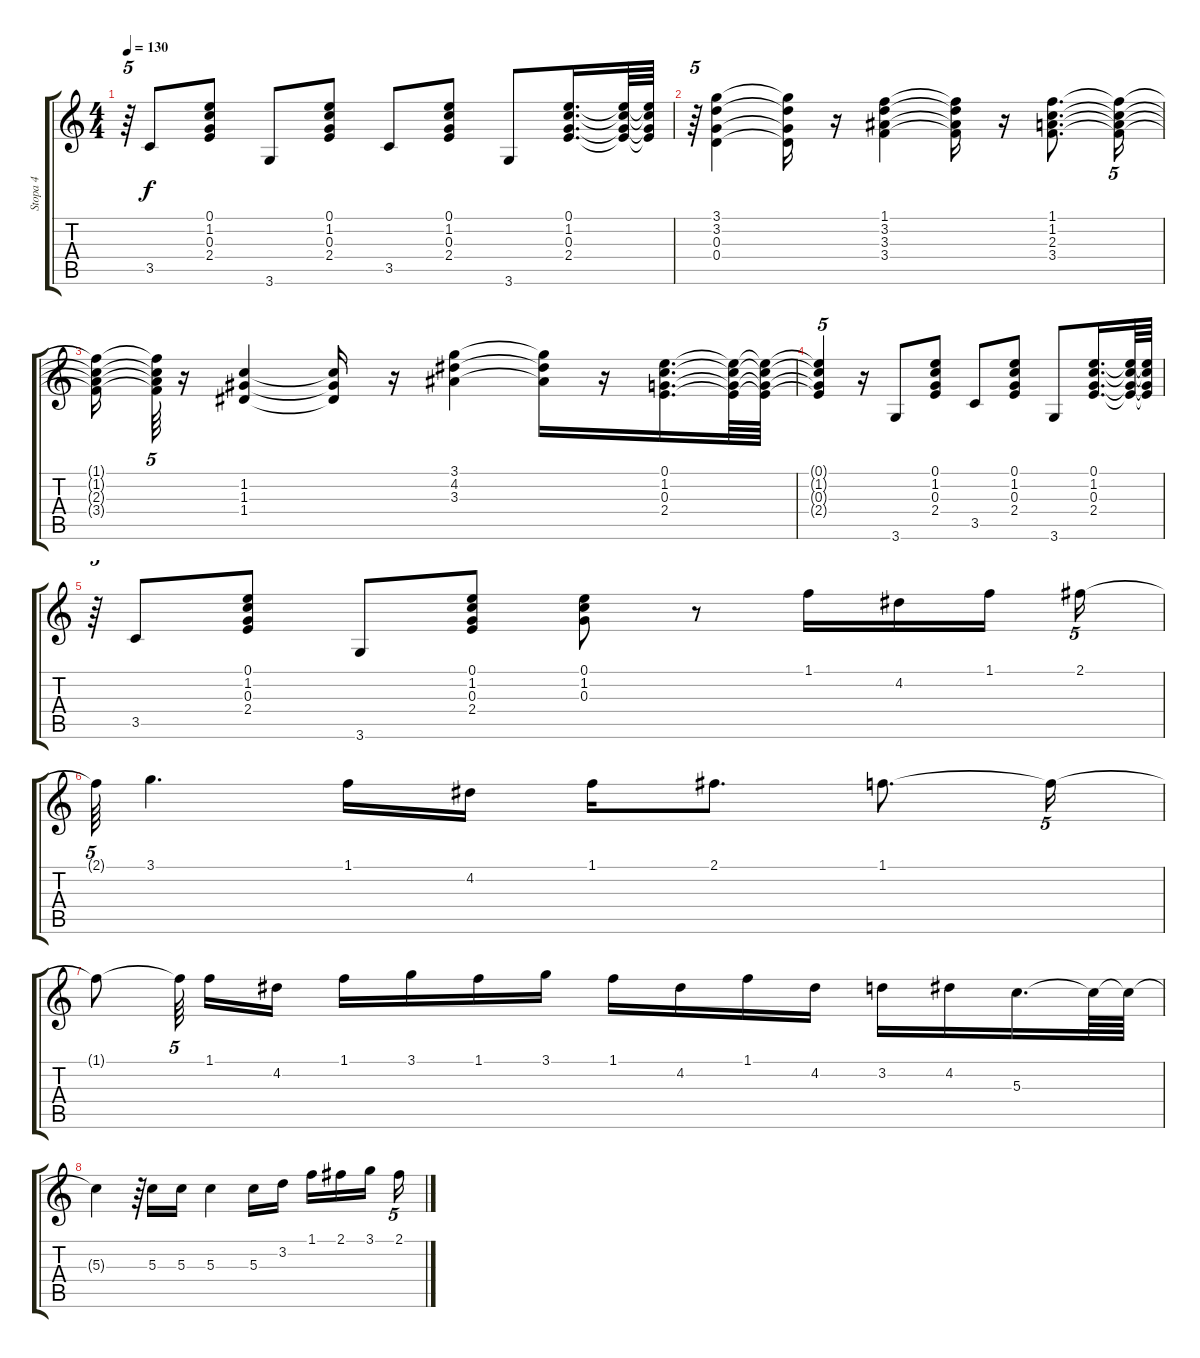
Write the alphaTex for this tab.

\track ("Stopa 4" "Stopa 4") {instrument acousticguitarsteel}
\staff {score tabs}
\tuning (E4 B3 G3 D3 A2 E2) {hide}
\ts (4 4)
\tempo 130
\clef g2
\ks c
r.64{tu (5 4) dy f} 3.5.8 (0.1 1.2 0.3 2.4).8 3.6.8 (0.1 1.2 0.3 2.4).8 3.5.8 (0.1 1.2 0.3 2.4).8 3.6.8 (0.1 1.2 0.3 2.4).16{d} (0.1{t} 1.2{t} 0.3{t} 2.4{t}).64 (0.1{t} 1.2{t} 0.3{t} 2.4{t}).64 |
r.64{tu (5 4)} (3.1 3.2 0.3 0.4).4 (3.1{t} 3.2{t} 0.3{t} 0.4{t}).16 r.16 (1.1 3.2 3.3 3.4).4 (1.1{t} 3.2{t} 3.3{t} 3.4{t}).16 r.16 (1.1 1.2 2.3 3.4).8{d} (1.1{t} 1.2{t} 2.3{t} 3.4{t}).16{tu (5 4)} |
(1.1{t} 1.2{t} 2.3{t} 3.4{t}).16 (1.1{t} 1.2{t} 2.3{t} 3.4{t}).64{tu (5 4)} r.16 (1.2 1.3 1.4).4 (1.2{t} 1.3{t} 1.4{t}).16 r.16 (3.1 4.2 3.3).4 (3.1{t} 4.2{t} 3.3{t}).16 r.16 (0.1 1.2 0.3 2.4).16{d} (0.1{t} 1.2{t} 0.3{t} 2.4{t}).64 (0.1{t} 1.2{t} 0.3{t} 2.4{t}).64 |
(0.1{t} 1.2{t} 0.3{t} 2.4{t}).4{tu (5 4)} r.16 3.6.8 (0.1 1.2 0.3 2.4).8 3.5.8 (0.1 1.2 0.3 2.4).8 3.6.8 (0.1 1.2 0.3 2.4).16{d} (0.1{t} 1.2{t} 0.3{t} 2.4{t}).64 (0.1{t} 1.2{t} 0.3{t} 2.4{t}).64 |
r.64{tu (5 4)} 3.5.8 (0.1 1.2 0.3 2.4).8 3.6.8 (0.1 1.2 0.3 2.4).8 (0.1 1.2 0.3).8 r.8 1.1.16{volume 14} 4.2.16 1.1.16{beam splitsecondary} 2.1.16{tu (5 4)} |
2.1{t}.64{tu (5 4)} 3.1.4{d} 1.1.16 4.2.16 1.1.16 2.1.8{d} 1.1.8{d} 1.1{t}.16{tu (5 4)} |
1.1{t}.8 1.1{t}.64{tu (5 4) beam splitsecondary} 1.1.16 4.2.16 1.1.16 3.1.16 1.1.16 3.1.16 1.1.16 4.2.16 1.1.16 4.2.16 3.2.16 4.2.16 5.3.16{d} 5.3{t}.64 5.3{t}.64 |
5.3{t}.4 r.64{tu (5 4)} 5.3.16 5.3.16 5.3.4 5.3.16 3.2.16 1.1.16 2.1.16 3.1.16{beam splitsecondary} 2.1.16{tu (5 4)}
